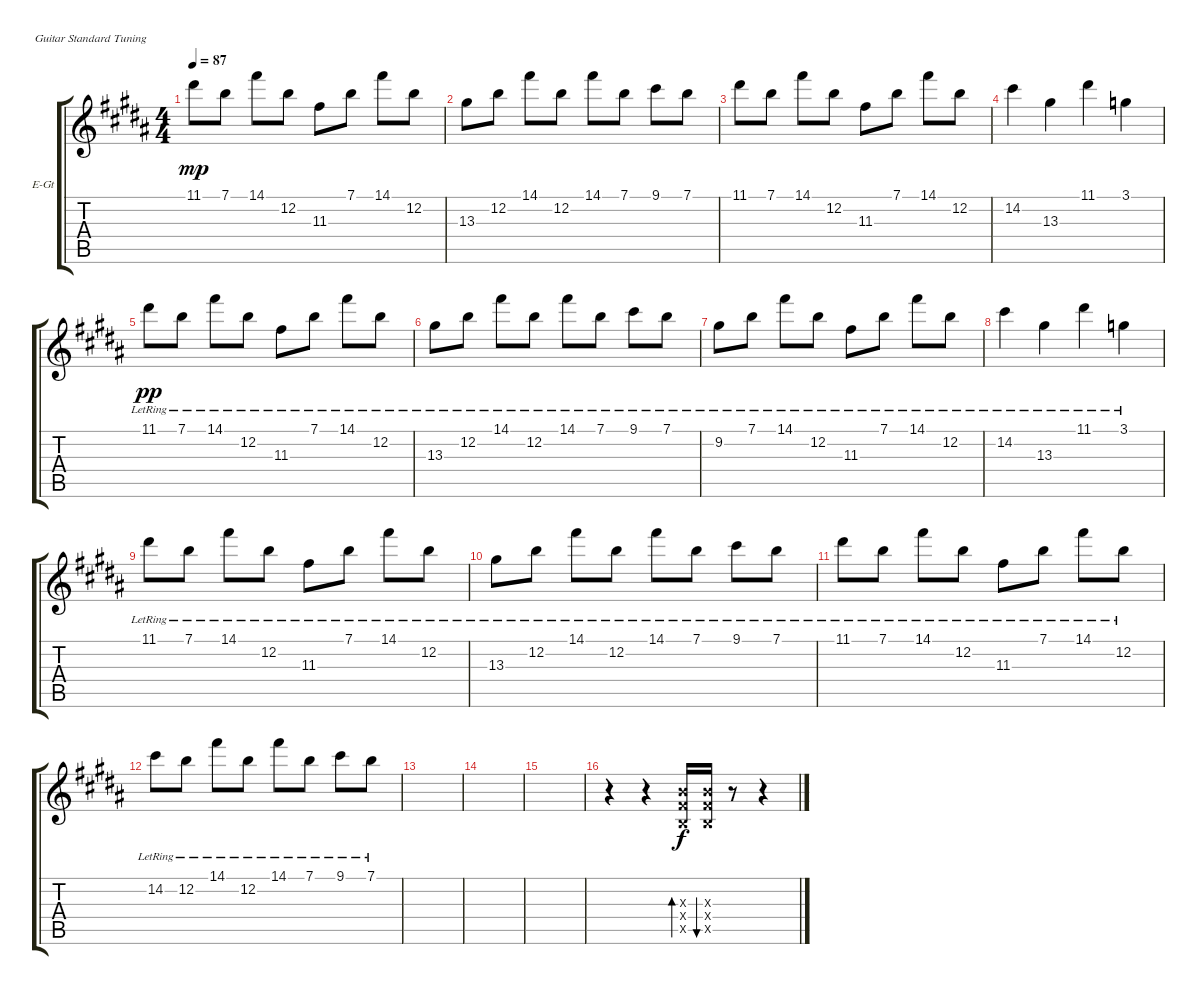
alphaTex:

\defaultSystemsLayout 4
\bracketExtendMode groupsimilarinstruments
\firstSystemTrackNameOrientation horizontal
\otherSystemsTrackNameOrientation horizontal
\track ("Electric Guitar" "E-Gt") {instrument overdrivenguitar}
\staff {score tabs}
\tuning (E4 B3 G3 D3 A2 E2)
\ts (4 4)
\tempo 87
\clef g2
\scale
0.333333
\ks b
11.1.8{dy mp} 7.1.8 14.1.8 12.2.8 11.3.8 7.1.8 14.1.8 12.2.8 |
\scale
0.333333 13.3.8 12.2.8 14.1.8 12.2.8 14.1.8 7.1.8 9.1.8 7.1.8 |
\scale
0.333333 11.1.8 7.1.8 14.1.8 12.2.8 11.3.8 7.1.8 14.1.8 12.2.8 |
\scale
0.333333 14.2.4 13.3.4 11.1.4 3.1.4 |
\scale
0.333333 11.1{lr}.8{dy pp} 7.1{lr}.8 14.1{lr}.8 12.2{lr}.8 11.3{lr}.8 7.1{lr}.8 14.1{lr}.8 12.2{lr}.8 |
\scale
0.333333 13.3{lr}.8 12.2{lr}.8 14.1{lr}.8 12.2{lr}.8 14.1{lr}.8 7.1{lr}.8 9.1{lr}.8 7.1{lr}.8 |
\scale
0.333333 9.2{lr}.8 7.1{lr}.8 14.1{lr}.8 12.2{lr}.8 11.3{lr}.8 7.1{lr}.8 14.1{lr}.8 12.2{lr}.8 |
\scale
0.333333 14.2{lr}.4 13.3{lr}.4 11.1{lr}.4 3.1{lr}.4 |
\scale
0.333333 11.1{lr}.8 7.1{lr}.8 14.1{lr}.8 12.2{lr}.8 11.3{lr}.8 7.1{lr}.8 14.1{lr}.8 12.2{lr}.8 |
\scale
0.333333 13.3{lr}.8 12.2{lr}.8 14.1{lr}.8 12.2{lr}.8 14.1{lr}.8 7.1{lr}.8 9.1{lr}.8 7.1{lr}.8 |
\scale
0.333333 11.1{lr}.8 7.1{lr}.8 14.1{lr}.8 12.2{lr}.8 11.3{lr}.8 7.1{lr}.8 14.1{lr}.8 12.2{lr}.8 |
\scale
0.333333 14.2{lr}.8 12.2{lr}.8 14.1{lr}.8 12.2{lr}.8 14.1{lr}.8 7.1{lr}.8 9.1{lr}.8 7.1{lr}.8 |
\scale
0.333333 |
\scale
0.333333 |
\scale
0.333333 |
\scale
0.333333 r.4 r.4 (2.5{x} 4.4{x} 4.3{x}).16{bd 30 dy f} (4.3{x} 4.4{x} 2.5{x}).16{bu 30} r.8 r.4
